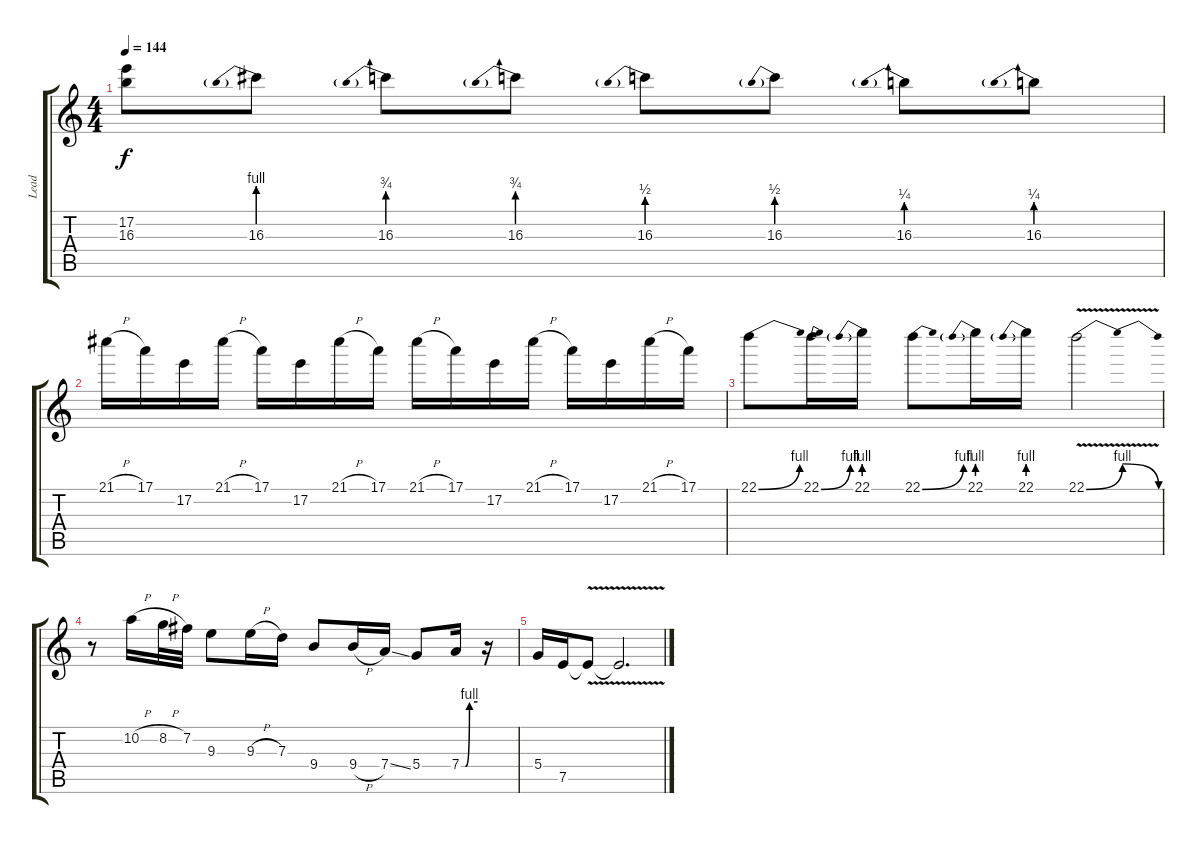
\track ("Lead" "Lead") {instrument distortionguitar}
\staff {score tabs}
\tuning (E4 B3 G3 D3 A2 E2) {hide}
\ts (4 4)
\tempo 144
\clef g2
\ks c
(17.2{t} 16.3{t}).8{dy f} 16.3{be (prebend 0 4 60 4)}.8 16.3{be (prebend 0 3 60 3)}.8 16.3{be (prebend 0 3 60 3)}.8 16.3{be (prebend 0 2 60 2)}.8 16.3{be (prebend 0 2 60 2)}.8 16.3{be (prebend 0 1 60 1)}.8 16.3{be (prebend 0 1 60 1)}.8 |
21.1{h}.16 17.1.16 17.2.16 21.1{h}.16 17.1.16 17.2.16 21.1{h}.16 17.1.16 21.1{h}.16 17.1.16 17.2.16 21.1{h}.16 17.1.16 17.2.16 21.1{h}.16 17.1.16 |
22.1{be (bend 0 0 60 4)}.8 22.1{be (bend 0 0 60 4)}.16 22.1{be (prebend 0 4 60 4)}.16 22.1{be (bend 0 0 60 4)}.8 22.1{be (prebend 0 4 60 4)}.16 22.1{be (prebend 0 4 60 4)}.16 22.1{be (bendrelease 0 0 15 4 45 4 60 0) v}.2 |
r.8 10.2{h}.16 8.2{h}.32 7.2.32 9.3.8 9.3{h}.16 7.3.16 9.4.8 9.4{h}.16 7.4{ss}.16 5.4.8 7.4{be (custom 0 0 15 0 30 4 60 4)}.16 r.16 |
5.4.16 7.5.16 7.5{v t}.8 7.5{t}.2{d}
